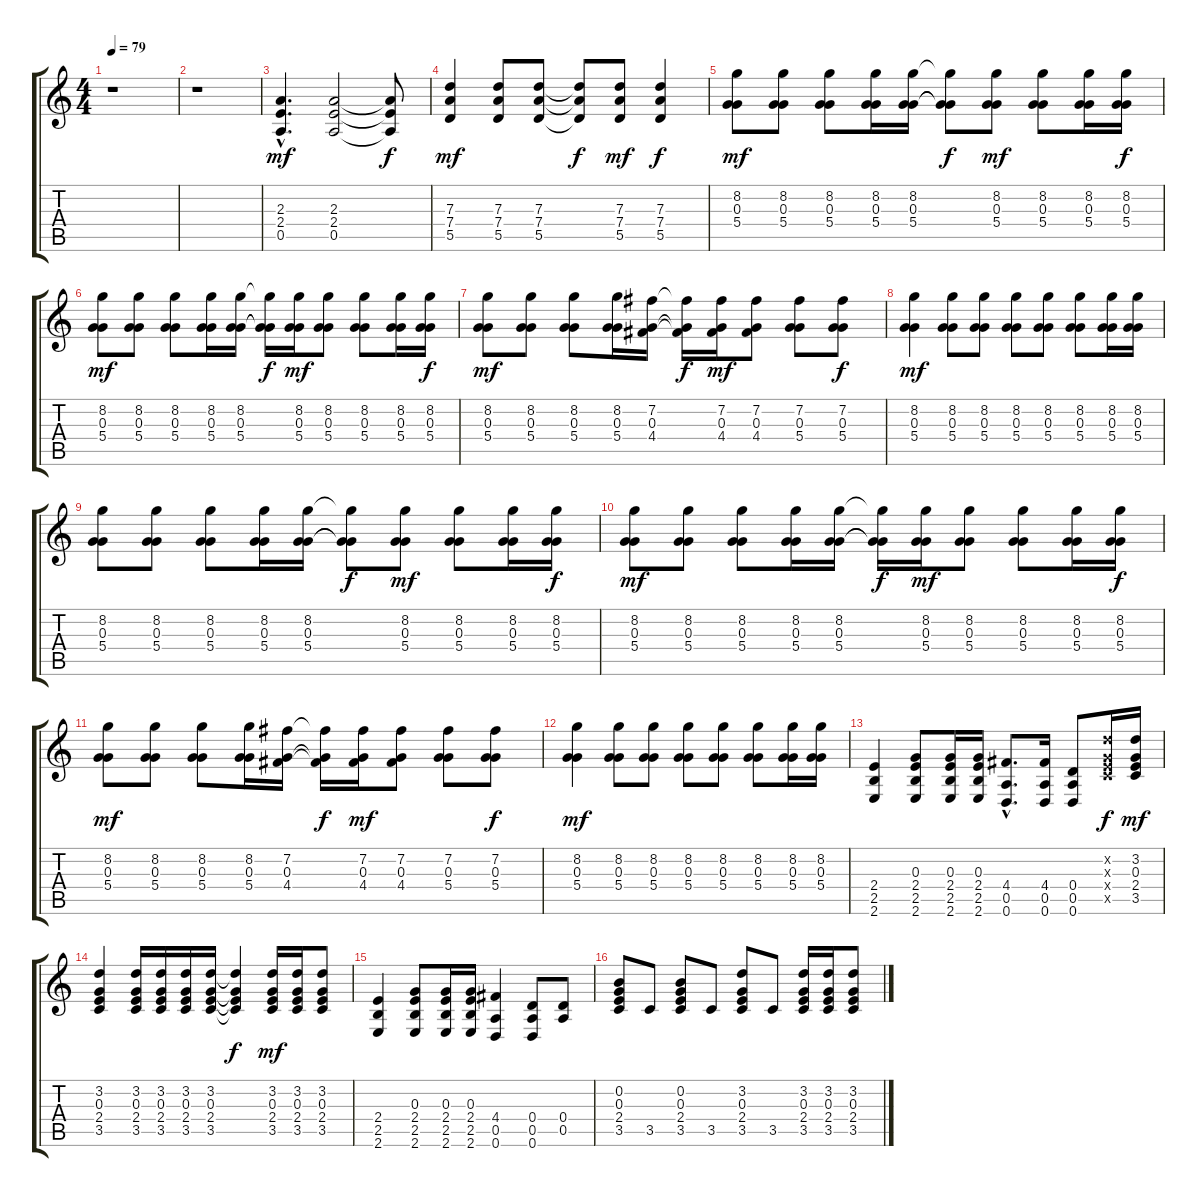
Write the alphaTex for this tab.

\track "" {instrument distortionguitar}
\staff {score tabs}
\tuning (E4 B3 G3 D3 A2 D2) {hide}
\ts (4 4)
\tempo 79
\clef g2
\ks c
r.1{dy f} |
r.1 |
(2.3{hac} 2.4{hac} 0.5{hac}).4{d dy mf} (2.3 2.4 0.5).2 (2.3{t} 2.4{t} 0.5{t}).8{dy f} |
(7.3 7.4 5.5).4{dy mf} (7.3 7.4 5.5).8 (7.3 7.4 5.5).8 (7.3{t} 7.4{t} 5.5{t}).8{dy f} (7.3 7.4 5.5).8{dy mf} (7.3 7.4 5.5).4{dy f} |
(8.2 0.3 5.4).8{dy mf} (8.2 0.3 5.4).8 (8.2 0.3 5.4).8 (8.2 0.3 5.4).16 (8.2 0.3 5.4).16 (8.2{t} 0.3{t} 5.4{t}).8{dy f} (8.2 0.3 5.4).8{dy mf} (8.2 0.3 5.4).8 (8.2 0.3 5.4).16 (8.2 0.3 5.4).16{dy f} |
(8.2 0.3 5.4).8{dy mf} (8.2 0.3 5.4).8 (8.2 0.3 5.4).8 (8.2 0.3 5.4).16 (8.2 0.3 5.4).16 (8.2{t} 0.3{t} 5.4{t}).16{dy f} (8.2 0.3 5.4).16{dy mf} (8.2 0.3 5.4).8 (8.2 0.3 5.4).8 (8.2 0.3 5.4).16 (8.2 0.3 5.4).16{dy f} |
(8.2 0.3 5.4).8{dy mf} (8.2 0.3 5.4).8 (8.2 0.3 5.4).8 (8.2 0.3 5.4).16 (7.2 0.3 4.4).16 (7.2{t} 0.3{t} 4.4{t}).16{dy f} (7.2 0.3 4.4).16{dy mf} (7.2 0.3 4.4).8 (7.2 0.3 5.4).8 (7.2 0.3 5.4).8{dy f} |
(8.2 0.3 5.4).4{dy mf} (8.2 0.3 5.4).8 (8.2 0.3 5.4).8 (8.2 0.3 5.4).8 (8.2 0.3 5.4).8 (8.2 0.3 5.4).8 (8.2 0.3 5.4).16 (8.2 0.3 5.4).16 |
(8.2 0.3 5.4).8 (8.2 0.3 5.4).8 (8.2 0.3 5.4).8 (8.2 0.3 5.4).16 (8.2 0.3 5.4).16 (8.2{t} 0.3{t} 5.4{t}).8{dy f} (8.2 0.3 5.4).8{dy mf} (8.2 0.3 5.4).8 (8.2 0.3 5.4).16 (8.2 0.3 5.4).16{dy f} |
(8.2 0.3 5.4).8{dy mf} (8.2 0.3 5.4).8 (8.2 0.3 5.4).8 (8.2 0.3 5.4).16 (8.2 0.3 5.4).16 (8.2{t} 0.3{t} 5.4{t}).16{dy f} (8.2 0.3 5.4).16{dy mf} (8.2 0.3 5.4).8 (8.2 0.3 5.4).8 (8.2 0.3 5.4).16 (8.2 0.3 5.4).16{dy f} |
(8.2 0.3 5.4).8{dy mf} (8.2 0.3 5.4).8 (8.2 0.3 5.4).8 (8.2 0.3 5.4).16 (7.2 0.3 4.4).16 (7.2{t} 0.3{t} 4.4{t}).16{dy f} (7.2 0.3 4.4).16{dy mf} (7.2 0.3 4.4).8 (7.2 0.3 5.4).8 (7.2 0.3 5.4).8{dy f} |
(8.2 0.3 5.4).4{dy mf} (8.2 0.3 5.4).8 (8.2 0.3 5.4).8 (8.2 0.3 5.4).8 (8.2 0.3 5.4).8 (8.2 0.3 5.4).8 (8.2 0.3 5.4).16 (8.2 0.3 5.4).16 |
(2.4 2.5 2.6).4 (0.3 2.4 2.5 2.6).8 (0.3 2.4 2.5 2.6).16 (0.3 2.4 2.5 2.6).16 (4.4{hac} 0.5{hac} 0.6{hac}).8{d} (4.4 0.5 0.6).16 (0.4 0.5 0.6).8 (3.2{x} 0.3{x} 2.4{x} 3.5{x}).16{dy f} (3.2 0.3 2.4 3.5).16{dy mf} |
(3.2 0.3 2.4 3.5).4 (3.2 0.3 2.4 3.5).16 (3.2 0.3 2.4 3.5).16 (3.2 0.3 2.4 3.5).16 (3.2 0.3 2.4 3.5).16 (3.2{t} 0.3{t} 2.4{t} 3.5{t}).4{dy f} (3.2 0.3 2.4 3.5).16{dy mf} (3.2 0.3 2.4 3.5).16 (3.2 0.3 2.4 3.5).8 |
(2.4 2.5 2.6).4 (0.3 2.4 2.5 2.6).8 (0.3 2.4 2.5 2.6).16 (0.3 2.4 2.5 2.6).16 (4.4 0.5 0.6).4 (0.4 0.5 0.6).8 (0.4 0.5).8 |
(0.2 0.3 2.4 3.5).8 3.5.8 (0.2 0.3 2.4 3.5).8 3.5.8 (3.2 0.3 2.4 3.5).8 3.5.8 (3.2 0.3 2.4 3.5).16 (3.2 0.3 2.4 3.5).16 (3.2 0.3 2.4 3.5).8
